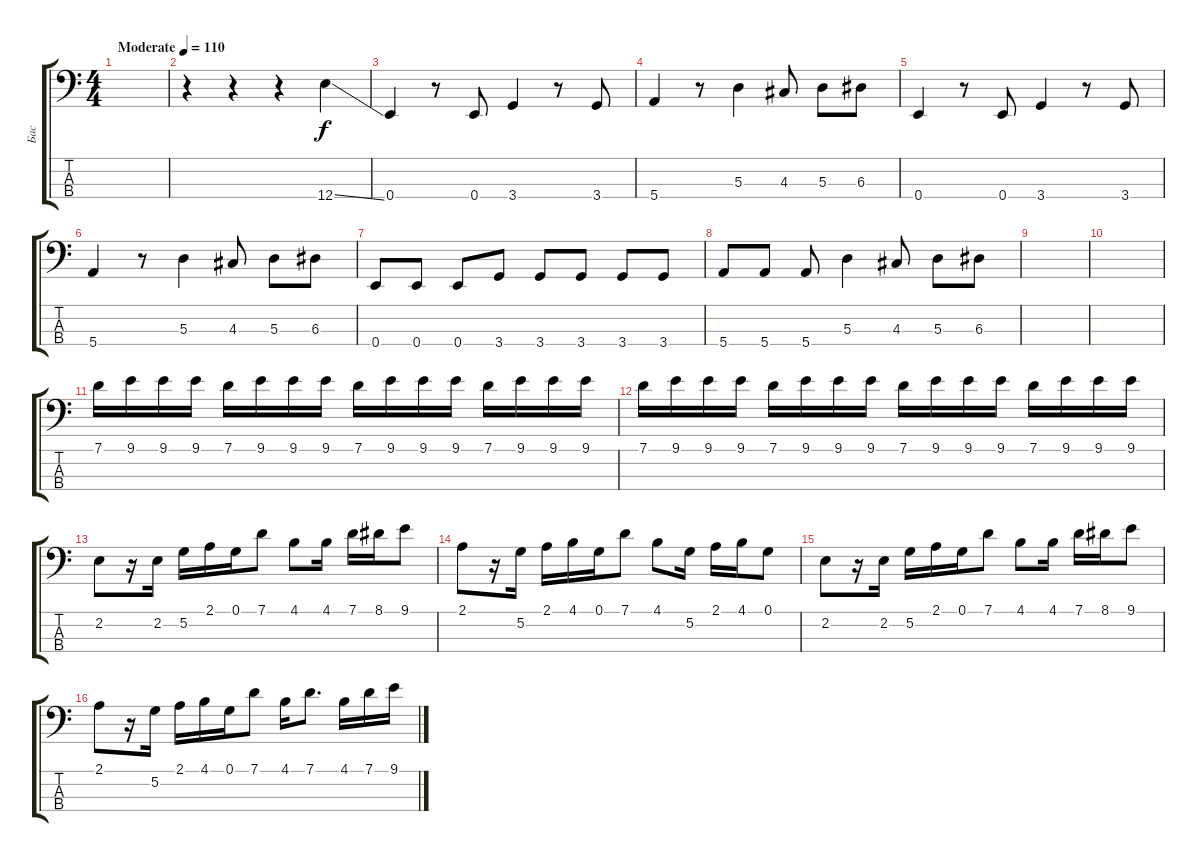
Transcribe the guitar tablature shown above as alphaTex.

\track ("Бас" "Бас") {instrument electricbassfinger}
\staff {score tabs}
\tuning (G2 D2 A1 E1) {hide}
\ts (4 4)
\tempo (110 "Moderate")
\clef f4
\ks c
|
r.4 r.4 r.4 12.4{ss}.4 |
0.4.4 r.8 0.4.8 3.4.4 r.8 3.4.8 |
5.4.4 r.8 5.3.4 4.3.8 5.3.8 6.3.8 |
0.4.4 r.8 0.4.8 3.4.4 r.8 3.4.8 |
5.4.4 r.8 5.3.4 4.3.8 5.3.8 6.3.8 |
0.4.8 0.4.8 0.4.8 3.4.8 3.4.8 3.4.8 3.4.8 3.4.8 |
5.4.8 5.4.8 5.4.8 5.3.4 4.3.8 5.3.8 6.3.8 |
|
|
7.1.16 9.1.16 9.1.16 9.1.16 7.1.16 9.1.16 9.1.16 9.1.16 7.1.16 9.1.16 9.1.16 9.1.16 7.1.16 9.1.16 9.1.16 9.1.16 |
7.1.16 9.1.16 9.1.16 9.1.16 7.1.16 9.1.16 9.1.16 9.1.16 7.1.16 9.1.16 9.1.16 9.1.16 7.1.16 9.1.16 9.1.16 9.1.16 |
2.2.8 r.16 2.2.16 5.2.16 2.1.16 0.1.16 7.1.8 4.1.8 4.1.16 7.1.16 8.1.16 9.1.8 |
2.1.8 r.16 5.2.16 2.1.16 4.1.16 0.1.16 7.1.8 4.1.8 5.2.16 2.1.16 4.1.16 0.1.8 |
2.2.8 r.16 2.2.16 5.2.16 2.1.16 0.1.16 7.1.8 4.1.8 4.1.16 7.1.16 8.1.16 9.1.8 |
2.1.8 r.16 5.2.16 2.1.16 4.1.16 0.1.16 7.1.8 4.1.16 7.1.8{d} 4.1.16 7.1.16 9.1.16
